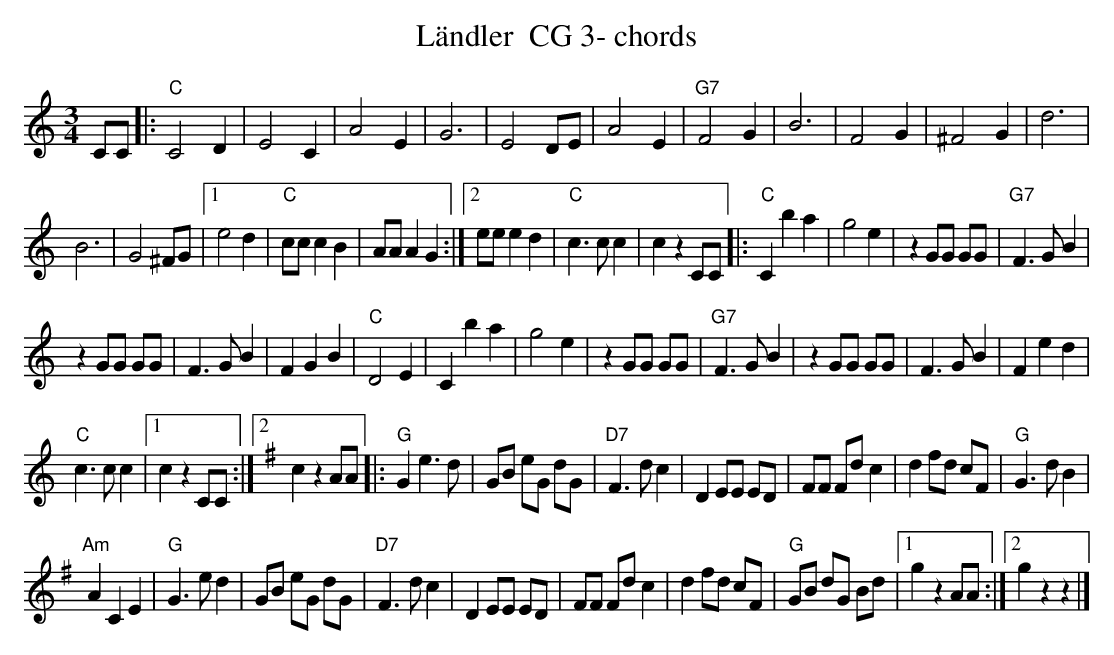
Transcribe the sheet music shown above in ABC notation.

X:1
T:L\"andler  CG 3- chords
M:3/4
L:1/4
K:Cmaj%%MIDI gchordon
C/2C/2 |: "C"C2D | E2C | A2E | G3 | E2D/2E/2 | A2E | "G7"F2G | B3 | F2G | ^F2G | d3 |
B3 | G2^F/2G/2 |1 e2d | "C"c/2c/2cB | A/2A/2AG :|2 e/2e/2ed | "C"c>cc | czC/2C/2 |: "C"Cba | g2e | zG/2G/2 G/2G/2 | "G7"F>GB |
zG/2G/2 G/2G/2 | F>GB | FGB | "C"D2E | Cba | g2e | zG/2G/2 G/2G/2 | "G7"F>GB | zG/2G/2 G/2G/2 | F>GB | Fed |
"C"c>cc |1 czC/2C/2 :|2 [K:Gmaj] czA/2A/2 |: "G"Ge>d | [L:1/8] GB eG dG | "D7"F3dc2 | D2EE ED | FF Fdc2 | d2fd cF | "G"G3dB2 |
"Am"A2C2E2 | "G"G3ed2 | GB eG dG | "D7"F3dc2 | D2EE ED | FF Fdc2 | d2fd cF | "G"GB dG Bd |1 g2z2AA :|2 g2z2z2 |]
